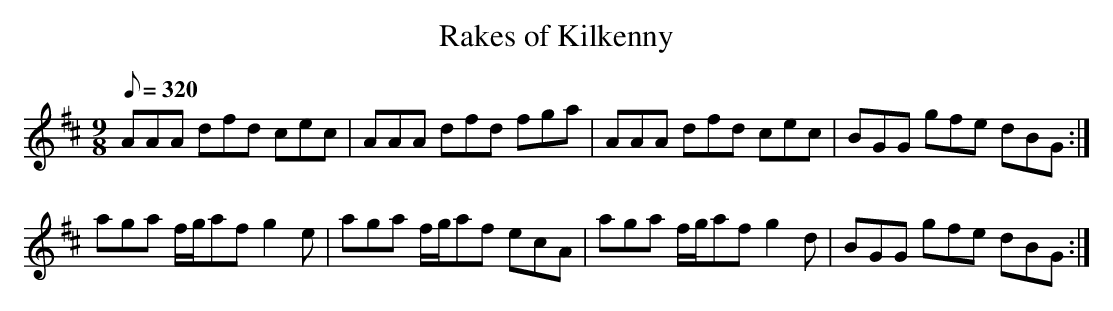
X:1
T: Rakes of Kilkenny
M: 9/8
L: 1/8
Q: 320
K: D
AAA dfd cec| AAA dfd fga| AAA dfd cec| BGG gfe dBG :|
aga f/g/af g2e| aga f/g/af ecA| aga f/g/af g2d| BGG gfe dBG :|
